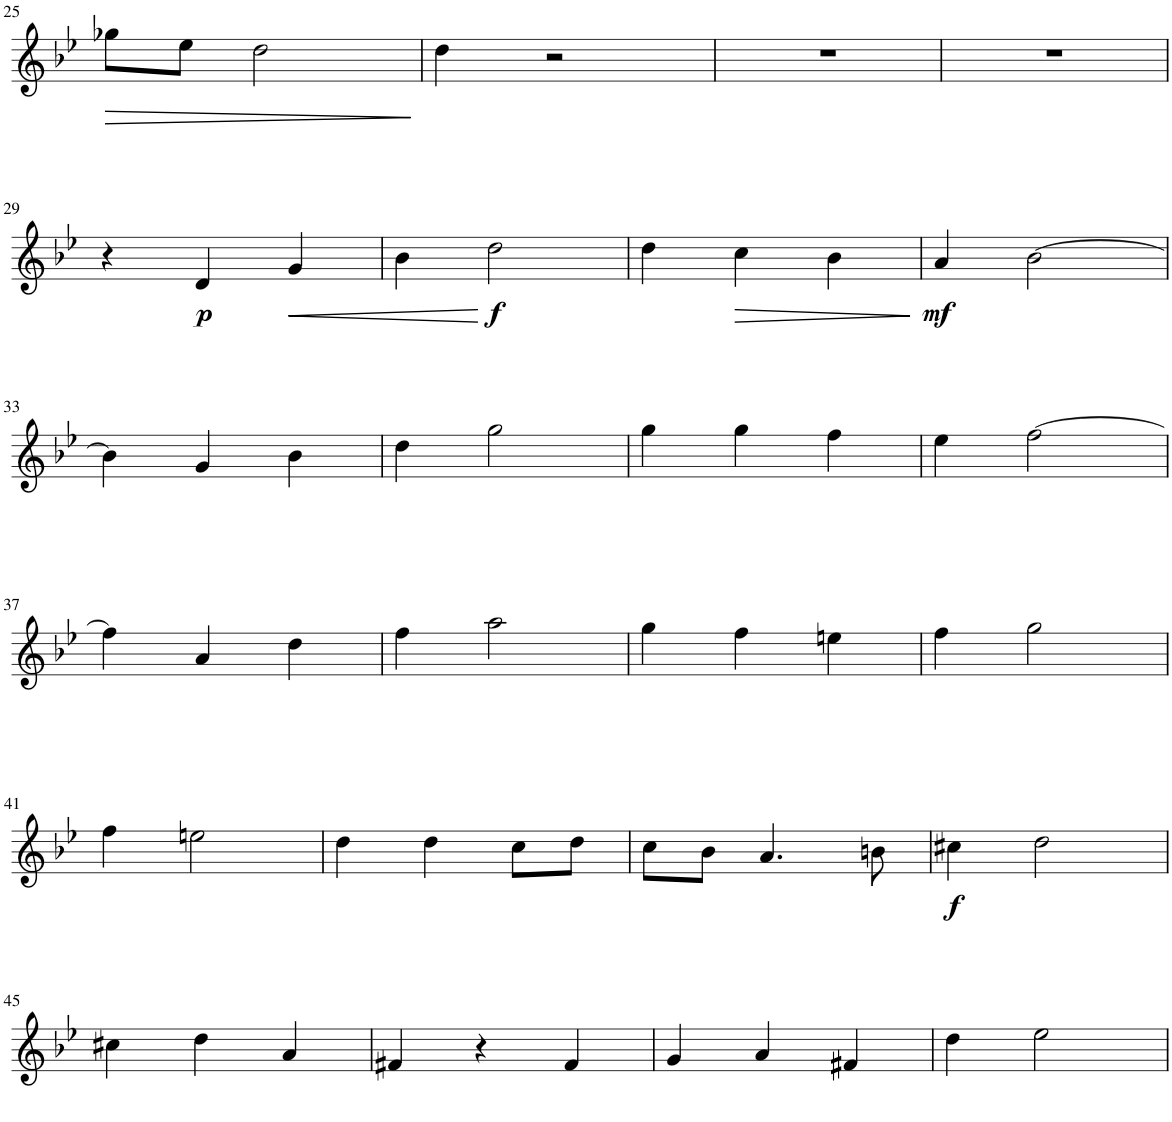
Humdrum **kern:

**kern	**dynam
*part1	*part1
*staff1	*staff1
*I"Violin	*
*I'Vln.	*
!!LO:PB:g=z
*clefG2	*
*k[b-e-]	*
*M3/4	*
=25	=25
!	!LO:HP:b
8gg-X\L	>
8ee-\J	.
2dd\	.
.	]
=26	=26
4dd\	.
2r	.
=27	=27
2.r	.
=28	=28
2.r	.
!!LO:LB:g=z
=29	=29
4r	.
!	!LO:DY:b
4d/	p
!	!LO:HP:b
4g/	<
=30	=30
4b-\	.
!	!LO:DY:n=1:b
2dd\	[ f
=31	=31
4dd\	.
!	!LO:HP:b
4cc\	>
4b-\	.
.	]
=32	=32
!	!LO:DY:b
4a/	mf
[2b-\	.
!!LO:LB:g=z
=33	=33
4b-\]	.
4g/	.
4b-\	.
=34	=34
4dd\	.
2gg\	.
=35	=35
4gg\	.
4gg\	.
4ff\	.
=36	=36
4ee-\	.
[2ff\	.
!!LO:LB:g=z
=37	=37
4ff\]	.
4a/	.
4dd\	.
=38	=38
4ff\	.
2aa\	.
=39	=39
4gg\	.
4ff\	.
4een\	.
=40	=40
4ff\	.
2gg\	.
!!LO:LB:g=z
=41	=41
4ff\	.
2een\	.
=42	=42
4dd\	.
4dd\	.
8cc\L	.
8dd\J	.
=43	=43
8cc\L	.
8b-\J	.
4.a/	.
8bn\	.
=44	=44
!	!LO:DY:b
4cc#X\	f
2dd\	.
!!LO:LB:g=z
=45	=45
4cc#X\	.
4dd\	.
4a/	.
=46	=46
4f#X/	.
4r	.
4f#/	.
=47	=47
4g/	.
4a/	.
4f#X/	.
=48	=48
4dd\	.
2ee-\	.
=	=
*-	*-
